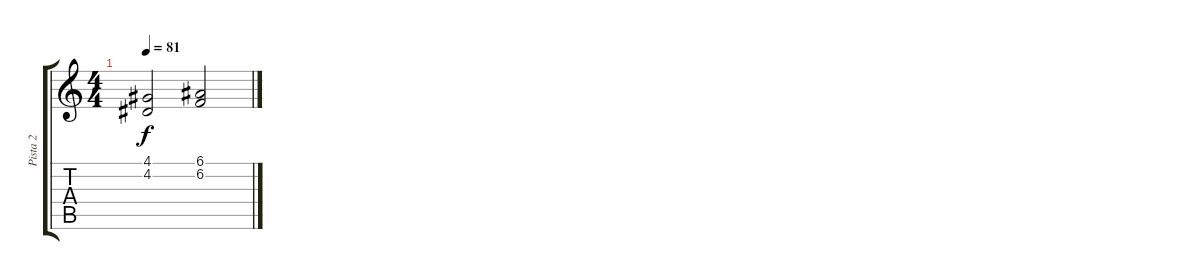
\track ("Pista 2" "Pista 2") {instrument pad2warm}
\staff {score tabs}
\tuning (E4 B3 G3 D3 A2 E2) {hide}
\ts (4 4)
\tempo 81
\clef g2
\ks c
(4.1 4.2).2{dy f} (6.1 6.2).2
